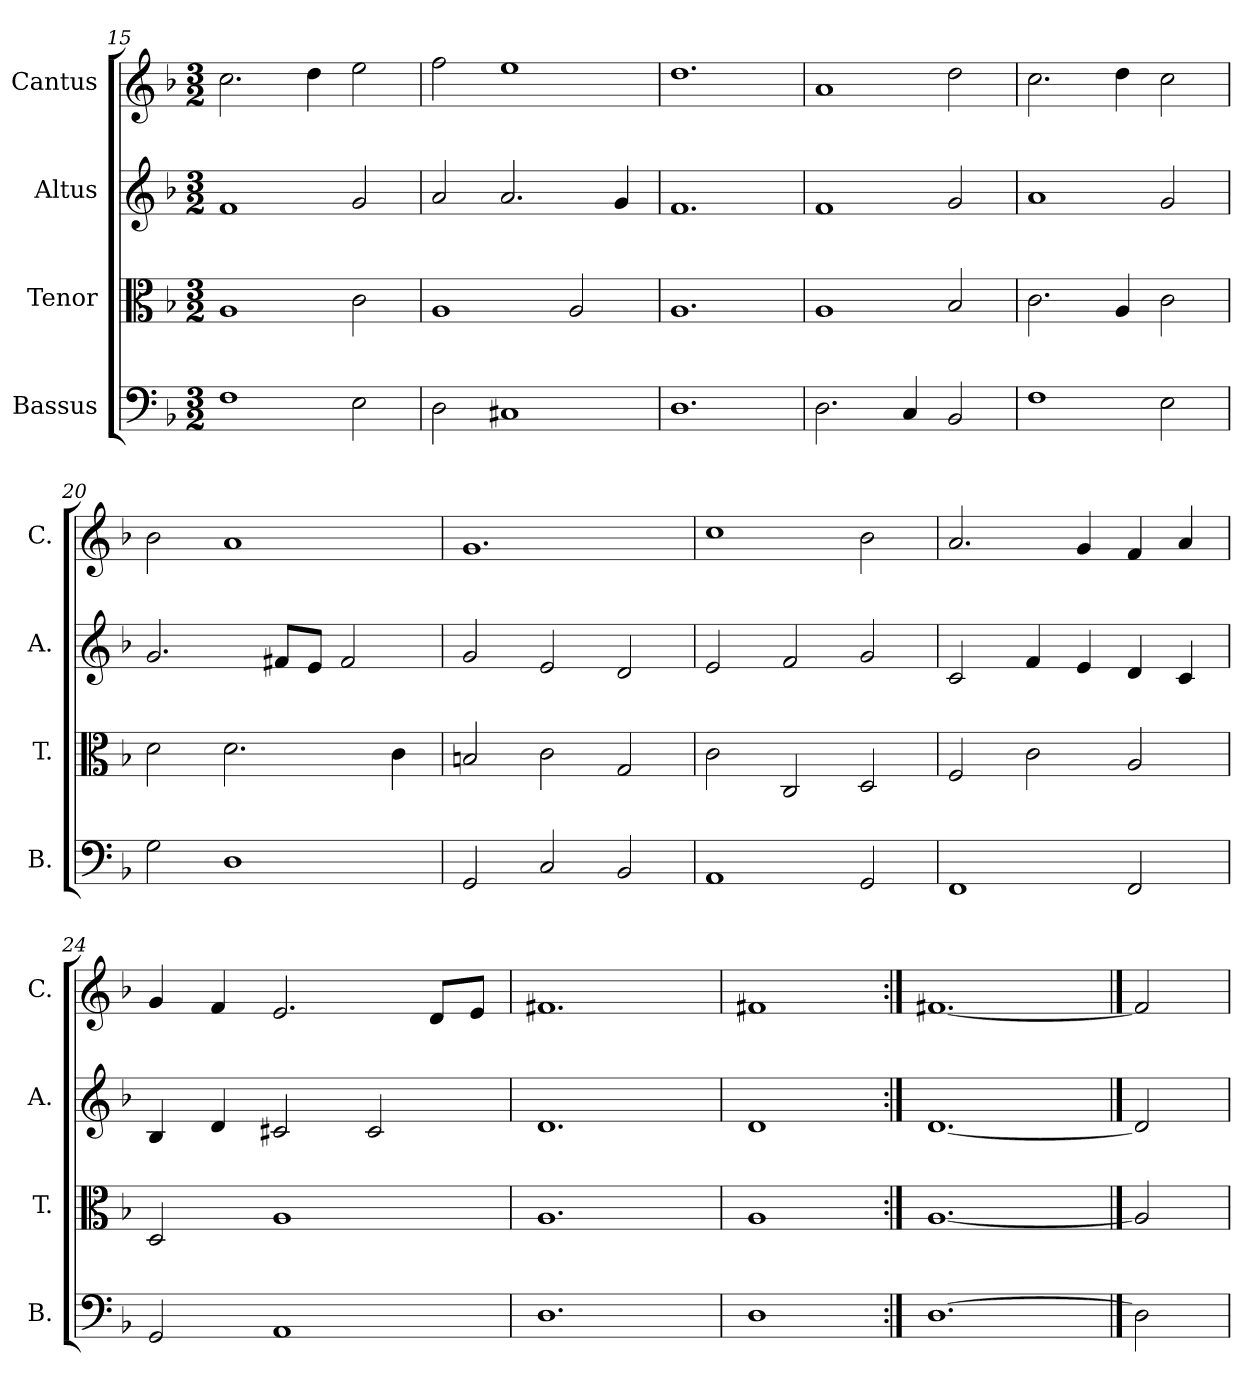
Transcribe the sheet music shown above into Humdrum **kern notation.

**kern	**kern	**kern	**kern
*part4	*part3	*part2	*part1
*staff4	*staff3	*staff2	*staff1
*I"Bassus	*I"Tenor	*I"Altus	*I"Cantus
*I'B.	*I'T.	*I'A.	*I'C.
*clefF4	*clefC3	*clefG2	*clefG2
*k[b-]	*k[b-]	*k[b-]	*k[b-]
*F:	*F:	*F:	*F:
*M3/2	*M3/2	*M3/2	*M3/2
=15	=15	=15	=15
1F\	1A/	1f/	2.cc\
.	.	.	4dd\
2E\	2c\	2g/	2ee\
=16	=16	=16	=16
2D\	1A/	2a/	2ff\
1C#X/	.	2.a/	1ee\
.	2A/	.	.
.	.	4g/	.
=17	=17	=17	=17
1.D\	1.A/	1.f/	1.dd\
=18	=18	=18	=18
2.D\	1A/	1f/	1a/
4C/	.	.	.
2BB-/	2B-/	2g/	2dd\
=19	=19	=19	=19
1F\	2.c\	1a/	2.cc\
.	4A/	.	4dd\
2E\	2c\	2g/	2cc\
!!LO:LB:g=z
=20	=20	=20	=20
2G\	2d\	2.g/	2b-\
1D\	2.d\	.	1a/
.	.	8f#X/L	.
.	.	8e/J	.
.	.	2f#/	.
.	4c\	.	.
=21	=21	=21	=21
2GG/	2Bn/	2g/	1.g/
2C/	2c\	2e/	.
2BB-/	2G/	2d/	.
=22	=22	=22	=22
1AA/	2c\	2e/	1cc\
.	2C/	2f/	.
2GG/	2D/	2g/	2b-\
=23	=23	=23	=23
1FF/	2F/	2c/	2.a/
.	2c\	4f/	.
.	.	4e/	4g/
2FF/	2A/	4d/	4f/
.	.	4c/	4a/
=24	=24	=24	=24
2GG/	2D/	4B-/	4g/
.	.	4d/	4f/
1AA/	1A/	2c#X/	2.e/
.	.	2c#/	.
.	.	.	8d/L
.	.	.	8e/J
=25	=25	=25	=25
1.D\	1.A/	1.d/	1.f#X/
=26	=26	=26	=26
1D\	1A/	1d/	1f#X/
=27:|!	=27:|!	=27:|!	=27:|!
[1.D\	[1.A/	[1.d/	[1.f#X/
==28	==28	==28	==28
2D\]	2A/]	2d/]	2f#/]
=	=	=	=
*-	*-	*-	*-
